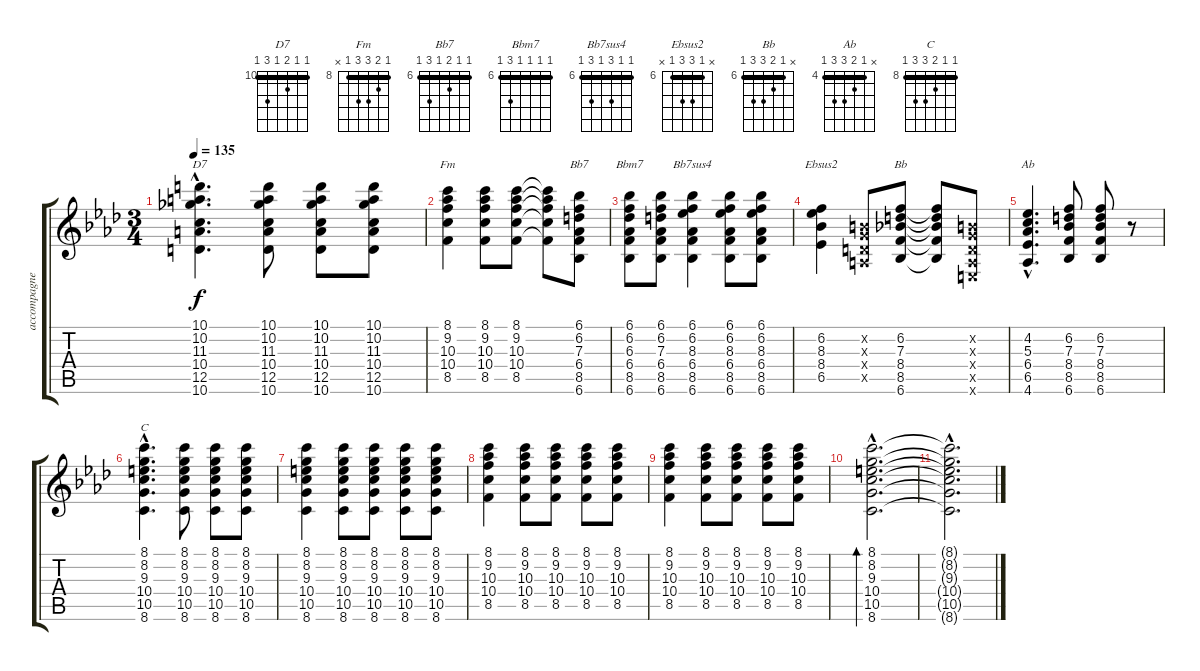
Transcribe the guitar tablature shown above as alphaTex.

\track ("accompagnement" "accompagne") {instrument acousticguitarsteel}
\staff {score tabs}
\tuning (E4 B3 G3 D3 A2 E2) {hide}
\chord ("D7" 10 10 11 10 12 10) {firstfret 10 barre 10}
\chord ("Fm" 8 9 10 10 8 x) {firstfret 8 barre 8}
\chord ("Bb7" 6 6 7 6 8 6) {firstfret 6 barre 6}
\chord ("Bbm7" 6 6 6 6 8 6) {firstfret 6 barre 6}
\chord ("Bb7sus4" 6 6 8 6 8 6) {firstfret 6 barre 6}
\chord ("Ebsus2" x 6 8 8 6 x) {firstfret 6 barre 6}
\chord ("Bb" x 6 7 8 8 6) {firstfret 6 barre 6}
\chord ("Ab" x 4 5 6 6 4) {firstfret 4 barre 4}
\chord ("C" 8 8 9 10 10 8) {firstfret 8 barre 8}
\ts (3 4)
\tempo 135
\clef g2
\ks ab
(10.1{hac} 10.2{hac} 11.3{hac} 10.4{hac} 12.5{hac} 10.6{hac}).4{d ch "D7" dy f} (10.1 10.2 11.3 10.4 12.5 10.6).8 (10.1 10.2 11.3 10.4 12.5 10.6).8 (10.1 10.2 11.3 10.4 12.5 10.6).8 |
(8.1 9.2 10.3 10.4 8.5).4{ch "Fm"} (8.1 9.2 10.3 10.4 8.5).8 (8.1 9.2 10.3 10.4 8.5).8 (8.1{t} 9.2{t} 10.3{t} 10.4{t} 8.5{t}).8 (6.1 6.2 7.3 6.4 8.5 6.6).8{ch "Bb7"} |
(6.1 6.2 6.3 6.4 8.5 6.6).8{ch "Bbm7"} (6.1 6.2 7.3 6.4 8.5 6.6).8 (6.1 6.2 8.3 6.4 8.5 6.6).4{ch "Bb7sus4"} (6.1 6.2 8.3 6.4 8.5 6.6).8 (6.1 6.2 8.3 6.4 8.5 6.6).8 |
(6.2 8.3 8.4 6.5).4{ch "Ebsus2"} (0.2{x} 0.3{x} 0.4{x} 0.5{x}).8 (6.2 7.3 8.4 8.5 6.6).8{ch "Bb"} (6.2{t} 7.3{t} 8.4{t} 8.5{t} 6.6{t}).8 (0.2{x} 0.3{x} 0.4{x} 0.5{x} 0.6{x}).8 |
(4.2{hac} 5.3{hac} 6.4{hac} 6.5{hac} 4.6{hac}).4{d ch "Ab"} (6.2 7.3 8.4 8.5 6.6).8 (6.2 7.3 8.4 8.5 6.6).8 r.8 |
(8.1{hac} 8.2{hac} 9.3{hac} 10.4{hac} 10.5{hac} 8.6{hac}).4{d ch "C"} (8.1 8.2 9.3 10.4 10.5 8.6).8 (8.1 8.2 9.3 10.4 10.5 8.6).8 (8.1 8.2 9.3 10.4 10.5 8.6).8 |
(8.1 8.2 9.3 10.4 10.5 8.6).4 (8.1 8.2 9.3 10.4 10.5 8.6).8 (8.1 8.2 9.3 10.4 10.5 8.6).8 (8.1 8.2 9.3 10.4 10.5 8.6).8 (8.1 8.2 9.3 10.4 10.5 8.6).8 |
(8.1 9.2 10.3 10.4 8.5).4 (8.1 9.2 10.3 10.4 8.5).8 (8.1 9.2 10.3 10.4 8.5).8 (8.1 9.2 10.3 10.4 8.5).8 (8.1 9.2 10.3 10.4 8.5).8 |
(8.1 9.2 10.3 10.4 8.5).4 (8.1 9.2 10.3 10.4 8.5).8 (8.1 9.2 10.3 10.4 8.5).8 (8.1 9.2 10.3 10.4 8.5).8 (8.1 9.2 10.3 10.4 8.5).8 |
(8.1{hac} 8.2{hac} 9.3{hac} 10.4{hac} 10.5{hac} 8.6{hac}).2{d bd 240} |
(8.1{hac t} 8.2{hac t} 9.3{hac t} 10.4{hac t} 10.5{hac t} 8.6{hac t}).2{d}
